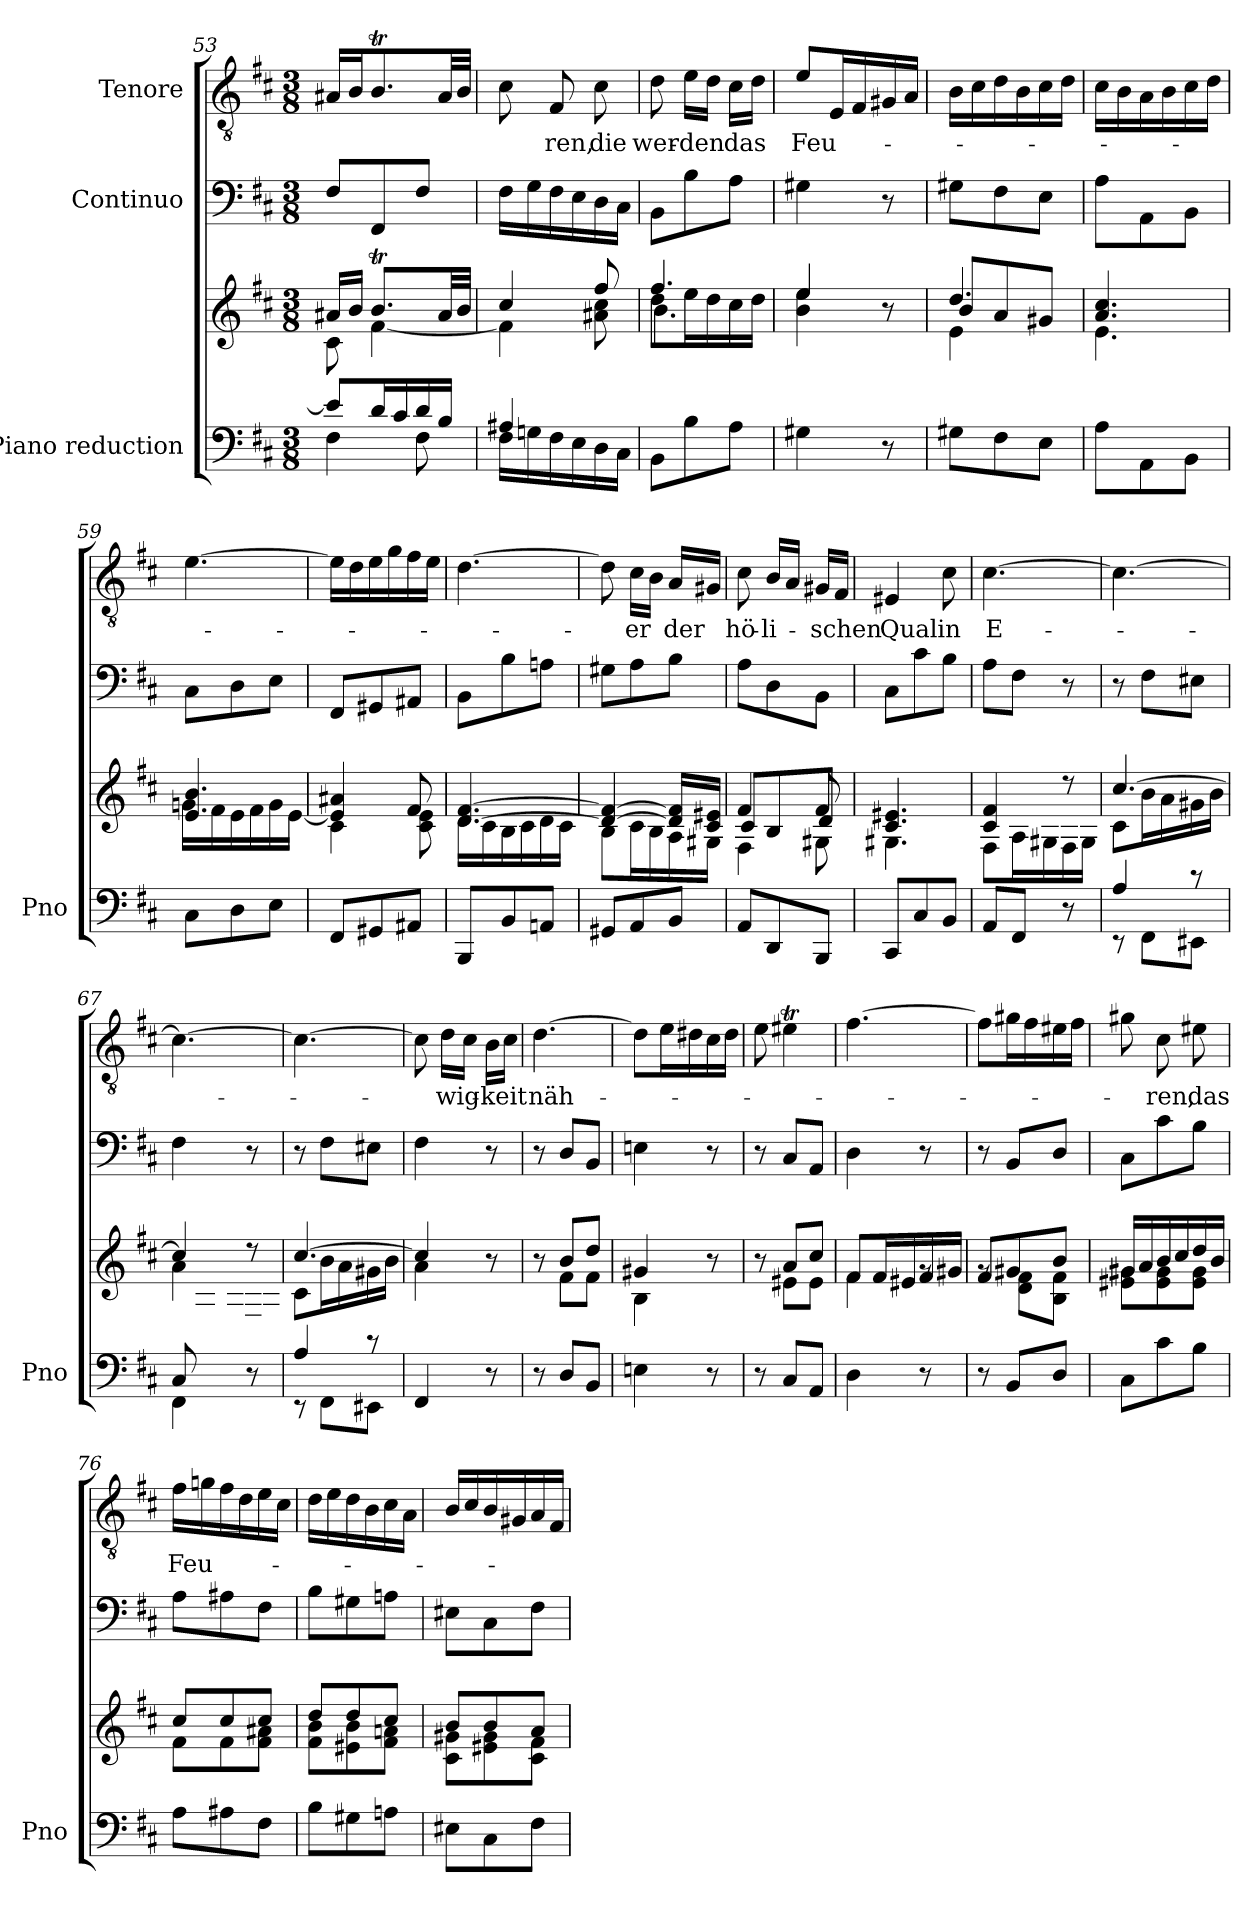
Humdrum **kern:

**kern	**kern	**kern	**kern	**text
*part3	*part3	*part2	*part1	*part1
*staff4	*staff3	*staff2	*staff1	*staff1
*I"Piano reduction	*	*I"Continuo	*I"Tenore	*
*I'Pno	*	*	*	*
*clefF4	*clefG2	*clefF4	*clefGv2	*
*k[f#c#]	*k[f#c#]	*k[f#c#]	*k[f#c#]	*
*M3/8	*M3/8	*M3/8	*M3/8	*
=53	=53	=53	=53	=53
*^	*^	*	*	*
8e/L]	4F#\	16a#X/LL	8c#\	8F#/L	16A#X/LL	.
.	.	16b/JJ	.	.	16B/J	.
16d/L	.	8.bT/L	[4f#\	8FF#/	8.BT/	.
16c#/	.	.	.	.	.	.
16d/	8F#\	.	.	8F#/J	.	.
16B/JJ	.	32a#/LL	.	.	32A#/LL	.
.	.	32b/JJJ	.	.	32B/JJJ	.
=54	=54	=54	=54	=54	=54	=54
4A#X/	16F#\LL	4cc#/	4f#\]	16F#\LL	8c#\	.
.	16Gn\	.	.	16G\	.	.
!	!	!	!	!	!	!LO:LY:b
.	16F#\	.	.	16F#\	8F#/	-ren,
.	16E\	.	.	16E\	.	.
!	!	!	!	!	!	!LO:LY:b
8ryy	16D\	8ff#/	8a#X\ 8cc#\	16D\	8c#\	die
.	16C#\JJ	.	.	16C#\JJ	.	.
=55	=55	=55	=55	=55	=55	=55
*	*	*	*^	*	*	*
!	!	!	!	!	!	!	!LO:LY:b
*v	*v	*	*	*	*	*	*
8BB\L	4.ff#/	8dd\L	4.b\	8BB\L	8d\	wer-
!	!	!	!	!	!	!LO:LY:b
8B\	.	16ee\L	.	8B\	16e\LL	-den
.	.	16dd\	.	.	16d\JJ	.
!	!	!	!	!	!	!LO:LY:b
8A\J	.	16cc#\	.	8A\J	16c#\LL	das
.	.	16dd\JJ	.	.	16d\JJ	.
*	*	*v	*v	*	*	*
=56	=56	=56	=56	=56	=56
!	!	!	!	!	!LO:LY:b
4G#X\	4ee/	4b\ 4ee\	4G#X\	8e/L	Feu-
.	.	.	.	16E/L	.
.	.	.	.	16F#/	.
8r	8r	8ryy	8r	16G#X/	.
.	.	.	.	16A/JJ	.
=57	=57	=57	=57	=57	=57
*	*	*^	*	*	*
8G#X\L	4.dd/	4e\	8b/L	8G#X\L	16B\LL	.
.	.	.	.	.	16c#\	.
8F#\	.	.	8a/	8F#\	16d\	.
.	.	.	.	.	16B\	.
8E\J	.	8rgyy	8g#X/J	8E\J	16c#\	.
.	.	.	.	.	16d\JJ	.
*	*	*v	*v	*	*	*
=58	=58	=58	=58	=58	=58
8A\L	4.a/ 4.cc#/	4.e\	8A\L	16c#\LL	.
.	.	.	.	16B\	.
8AA\	.	.	8AA\	16A\	.
.	.	.	.	16B\	.
8BB\J	.	.	8BB\J	16c#\	.
.	.	.	.	16d\JJ	.
=59	=59	=59	=59	=59	=59
8C#\L	4.e/ 4.b/	16gn\LL	8C#\L	[4.e\	.
.	.	16f#\	.	.	.
8D\	.	16e\	8D\	.	.
.	.	16f#\	.	.	.
8E\J	.	16g\	8E\J	.	.
.	.	[16e\JJ	.	.	.
=60	=60	=60	=60	=60	=60
8FF#/L	4e/] 4a#X/	4c#\	8FF#/L	16e\LL]	.
.	.	.	.	16d\	.
8GG#X/	.	.	8GG#X/	16e\	.
.	.	.	.	16g\	.
8AA#X/J	8f#/	8c#\ 8e\	8AA#X/J	16f#\	.
.	.	.	.	16e\JJ	.
!!LO:LB:g=z
=61	=61	=61	=61	=61	=61
8BBB/L	[4.d/ [4.f#/	16d\LL	8BB\L	[4.d\	.
.	.	16c#\	.	.	.
8BB/	.	16B\	8B\	.	.
.	.	16c#\	.	.	.
8AAn/J	.	16d\	8An\J	.	.
.	.	16c#\JJ	.	.	.
=62	=62	=62	=62	=62	=62
8GG#X/L	4d/_ 4f#/_	8B\L	8G#X\L	8d\]	.
!	!	!	!	!	!LO:LY:b
8AA/	.	16c#\L	8A\	16c#\LL	-er
.	.	16B\	.	16B\JJ	.
!	!	!	!	!	!LO:LY:b
8BB/J	16d/] 16f#/]LL	16A\	8B\J	16A/LL	der
.	16c#/ 16e#X/JJ	16G#X\JJ	.	16G#X/JJ	.
=63	=63	=63	=63	=63	=63
*	*	*^	*	*	*
!	!	!	!	!	!	!LO:LY:b
8AA/L	4f#/	4F#\	8c#/L	8A\L	8c#\	hö-
!	!	!	!	!	!	!LO:LY:b
8DD/	.	.	8B/	8D\	16B/LL	-li-
.	.	.	.	.	16A/JJ	.
!	!	!	!	!	!	!LO:LY:b
8BBB/J	8f#/	8G#X\	8d/J	8BB\J	16G#X/LL	-schen
.	.	.	.	.	16F#/JJ	.
*	*	*v	*v	*	*	*
=64	=64	=64	=64	=64	=64
!	!	!	!	!	!LO:LY:b
8CC#/L	4.c#/ 4.e#X/	4.G#X\	8C#\L	4E#X/	Qual
8C#/	.	.	8c#\	.	.
!	!	!	!	!	!LO:LY:b
8BB/J	.	.	8B\J	8c#\	in
=65	=65	=65	=65	=65	=65
!	!	!	!	!	!LO:LY:b
8AA/L	4c#/ 4f#/	8F#\L	8A\L	[4.c#\	E-
8FF#/J	.	16A\L	8F#\J	.	.
.	.	16G#X\	.	.	.
8r	8r	16F#\	8r	.	.
.	.	16G#\JJ	.	.	.
=66	=66	=66	=66	=66	=66
*^	*	*	*	*	*
4A/	8r	[4.cc#/	8c#\L	8r	4.c#\_	.
.	8FF#\L	.	16b\L	8F#\L	.	.
.	.	.	16a\	.	.	.
8r	8EE#X\J	.	16g#X\	8E#X\J	.	.
.	.	.	16b\JJ	.	.	.
=67	=67	=67	=67	=67	=67	=67
*	*	*	*^	*	*	*
8C#/L	4FF#\	4cc#/]	4a\	8ryy	4F#\	4.c#\_	.
4ryy	.	.	.	16A\L	.	.	.
.	.	.	.	16G#X\	.	.	.
.	8r	8r	8ryy	16F#\	8r	.	.
.	.	.	.	16G#\JJ	.	.	.
*	*	*	*v	*v	*	*	*
=68	=68	=68	=68	=68	=68	=68
4A/	8r	[4.cc#/	8c#\L	8r	4.c#\_	.
.	8FF#\L	.	16b\L	8F#\L	.	.
.	.	.	16a\	.	.	.
8r	8EE#X\J	.	16g#X\	8E#X\J	.	.
.	.	.	16b\JJ	.	.	.
*v	*v	*	*	*	*	*
=69	=69	=69	=69	=69	=69
4FF#/	4cc#/]	4a\	4F#\	8c#\]	.
!	!	!	!	!	!LO:LY:b
.	.	.	.	16d\LL	-wig-
.	.	.	.	16c#\JJ	.
!	!	!	!	!	!LO:LY:b
8r	8r	8ryy	8r	16B\LL	-keit
.	.	.	.	16c#\JJ	.
=70	=70	=70	=70	=70	=70
!	!	!	!	!	!LO:LY:b
8r	8r	8ryy	8r	[4.d\	näh-
8D/L	8b/L	8f#\L	8D/L	.	.
8BB/J	8dd/J	8f#\J	8BB/J	.	.
!!LO:LB:g=z
=71	=71	=71	=71	=71	=71
4En\	4g#X/	4B\	4En\	8d\L]	.
.	.	.	.	16e\L	.
.	.	.	.	16d#X\	.
8r	8r	8ryy	8r	16c#\	.
.	.	.	.	16d#\JJ	.
=72	=72	=72	=72	=72	=72
8r	8r	8ryy	8r	8e\	.
8C#/L	8a/L	8e#X\L	8C#/L	4e#Xt\	.
8AA/J	8cc#/J	8e#\J	8AA/J	.	.
=73	=73	=73	=73	=73	=73
4D\	8f#/L	4f#\	4D\	[4.f#\	.
.	16f#/L	.	.	.	.
.	16e#X/	.	.	.	.
8r	16f#/	8rg	8r	.	.
.	16g#X/JJ	.	.	.	.
=74	=74	=74	=74	=74	=74
8r	8f#/L	8rg	8r	8f#\L]	.
8BB/L	8g#X/	8d\ 8f#\L	8BB/L	16g#X\L	.
.	.	.	.	16f#\	.
8D/J	8b/J	8B\ 8f#\J	8D/J	16e#X\	.
.	.	.	.	16f#\JJ	.
=75	=75	=75	=75	=75	=75
8C#\L	16g#X/LL	8e#X\ 8g#\L	8C#\L	8g#X\	.
.	16a/	.	.	.	.
!	!	!	!	!	!LO:LY:b
8c#\	16b/	8e#\ 8g#\	8c#\	8c#\	-ren,
.	16cc#/	.	.	.	.
!	!	!	!	!	!LO:LY:b
8B\J	16dd/	8e#\ 8g#\J	8B\J	8e#X\	das
.	16b/JJ	.	.	.	.
=76	=76	=76	=76	=76	=76
!	!	!	!	!	!LO:LY:b
8A\L	8cc#/L	8f#\L	8A\L	16f#\LL	Feu-
.	.	.	.	16gn\	.
8A#X\	8cc#/	8f#\	8A#X\	16f#\	.
.	.	.	.	16d\	.
8F#\J	8cc#/J	8f#\ 8a#X\J	8F#\J	16e\	.
.	.	.	.	16c#\JJ	.
=77	=77	=77	=77	=77	=77
8B\L	8dd/L	8f#\ 8b\L	8B\L	16d\LL	.
.	.	.	.	16e\	.
8G#X\	8dd/	8e#X\ 8b\	8G#X\	16d\	.
.	.	.	.	16B\	.
8An\J	8cc#/J	8f#\ 8an\J	8An\J	16c#\	.
.	.	.	.	16A\JJ	.
=78	=78	=78	=78	=78	=78
8E#X\L	8b/L	8c#\ 8g#X\L	8E#X\L	16B/LL	.
.	.	.	.	16c#/	.
8C#\	8b/	8e#X\ 8g#\	8C#\	16B/	.
.	.	.	.	16G#X/	.
8F#\J	8a/J	8c#\ 8f#\J	8F#\J	16A/	.
.	.	.	.	16F#/JJ	.
*	*v	*v	*	*	*
=	=	=	=	=
*-	*-	*-	*-	*-
